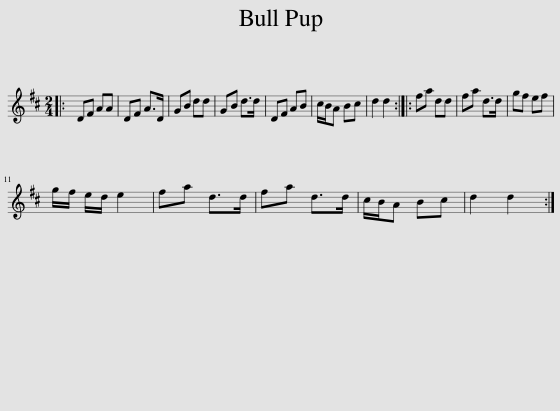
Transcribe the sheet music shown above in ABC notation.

X:1
L:1/8
M:2/4
I:linebreak $
K:D
V:1 treble
V:1
|: DF AA | DF A>D | GB dd | GB d>d | DF AB | %5
 c/B/A Bc | d2 d2 :: fa dd | fa d>d | gf ef |$ %10
 g/f/ e/d/ e2 | fa d>d | fa d>d | c/B/A Bc | d2 d2 :| %15
